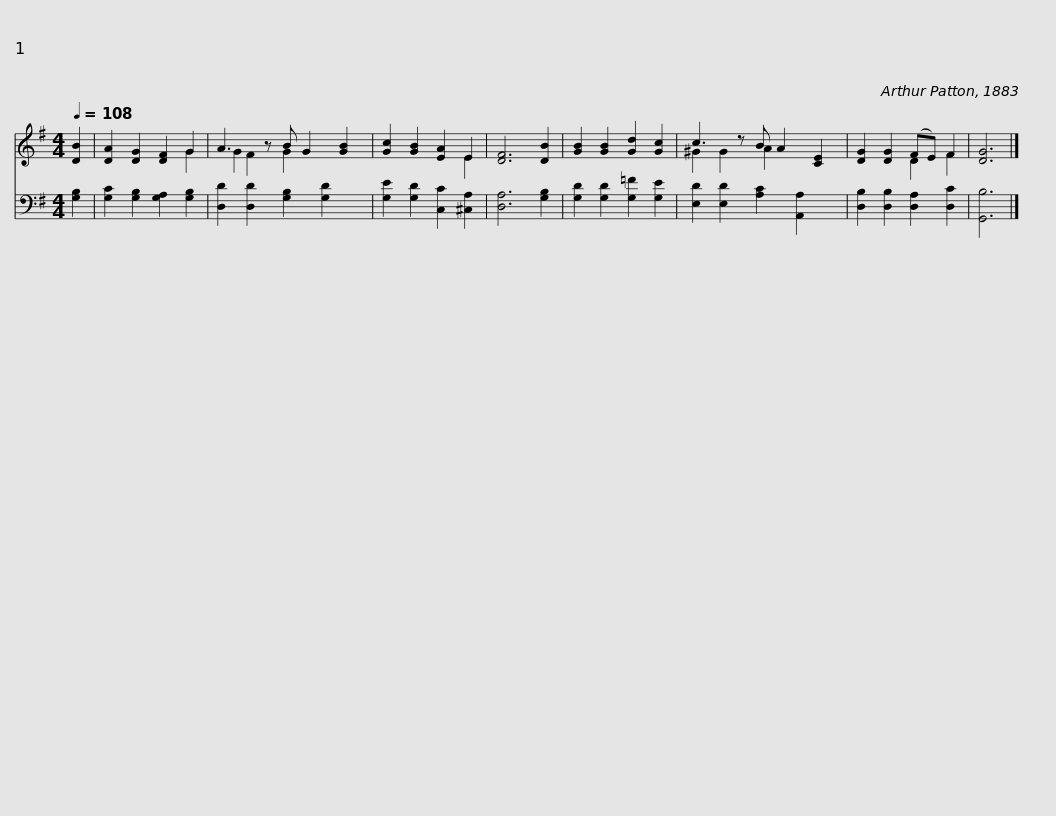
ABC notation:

X:1
%%score ( 1 2 ) 3
L:1/8
Q:1/4=108
M:4/4
I:linebreak $
K:G
V:1 treble
V:2 treble
V:3 bass
V:1
 [DB]2 | [DA]2 [DG]2 [DF]2 G2 | A3 z B G2 [GB]2 | [Gc]2 [GB]2 [EA]2 E2 | [DF]6 [DB]2 | %5
 [GB]2 [GB]2 [Gd]2 [Gc]2 | c3 z B A2 [CE]2 |$ [DG]2 [DG]2 (FE) F2 | [DG]6 |] %9
V:2
 x2 | x6 G2 | G2 F2 G2 x3 | x6 E2 | x8 | %5
 x8 | ^G2 G2 A2 x3 |$ x4 D2 F2 | x6 |] %9
V:3
 [G,B,]2 | [G,C]2 [G,B,]2 [G,A,]2 [G,B,]2 | [D,D]2 [D,D]2 [G,B,]2 [G,D]2 x | [G,E]2 [G,D]2 [C,C]2 [^C,A,]2 | [D,A,]6 [G,B,]2 | %5
 [G,D]2 [G,D]2 [G,=F]2 [G,E]2 | [E,D]2 [E,D]2 [A,C]2 [A,,A,]2 x |$ [D,B,]2 [D,B,]2 [D,A,]2 [D,C]2 | [G,,B,]6 |] %9
